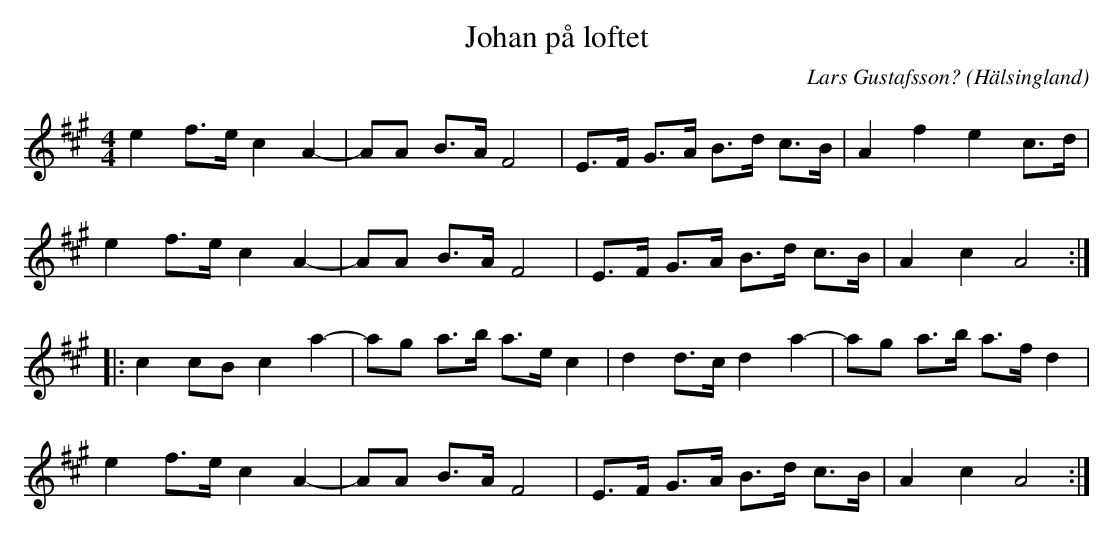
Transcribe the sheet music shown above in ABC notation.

X:1
T:Johan på loftet
C:Lars Gustafsson?
O:Hälsingland
M:4/4
L:1/8
K:A
e2 f>e c2 A2-|AA B>A F4|E>F G>A B>d c>B|A2 f2 e2 c>d|
e2 f>e c2 A2-|AA B>A F4|E>F G>A B>d c>B|A2 c2 A4:|
|:c2 cB c2 a2-|ag a>b a>e c2|d2 d>c d2 a2-|ag a>b a>f d2|
e2 f>e c2 A2-|AA B>A F4|E>F G>A B>d c>B|A2 c2 A4:|
